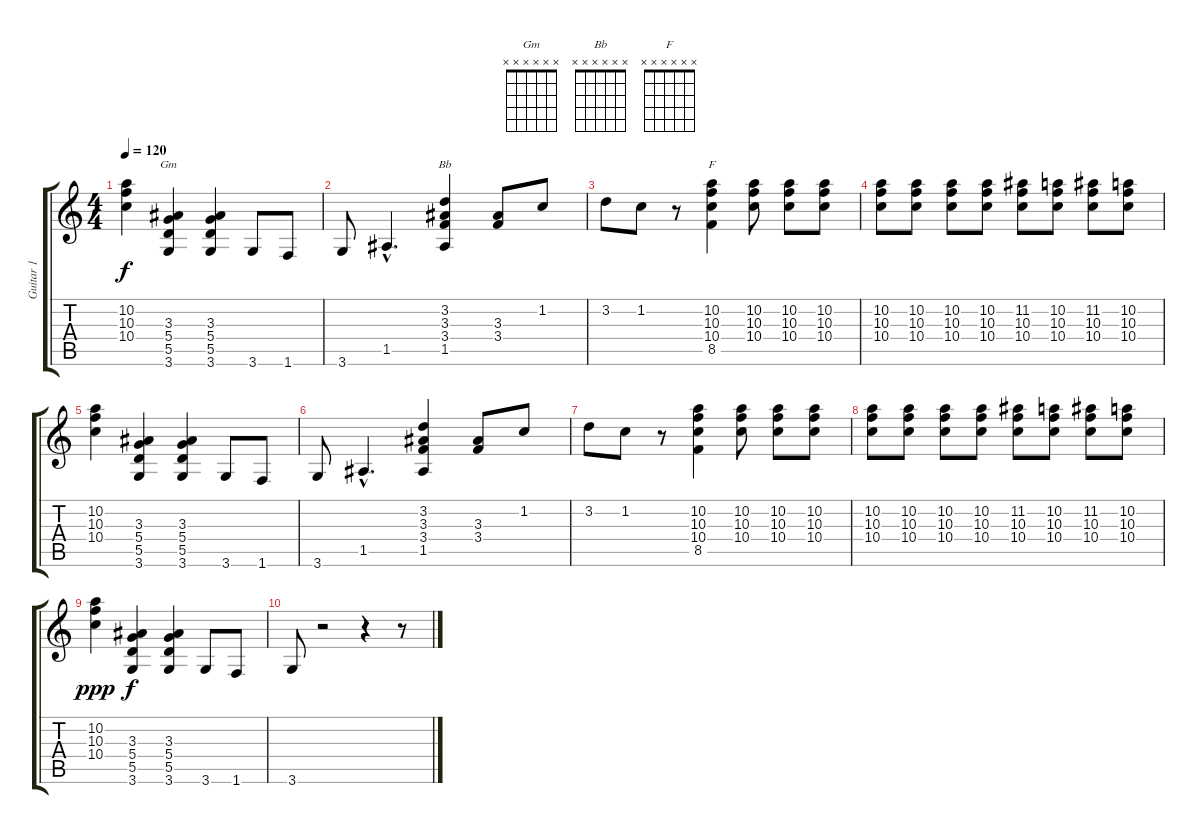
\track ("Guitar 1" "Guitar 1") {instrument distortionguitar}
\staff {score tabs}
\tuning (E4 B3 G3 D3 A2 E2) {hide}
\chord ("Gm" x x x x x x) {firstfret 0}
\chord ("Bb" x x x x x x) {firstfret 0}
\chord ("F" x x x x x x) {firstfret 0}
\ts (4 4)
\tempo 120
\clef g2
\ks c
(10.2 10.3 10.4).4{dy f} (3.3 5.4 5.5 3.6).4{ch "Gm"} (3.3 5.4 5.5 3.6).4 3.6.8 1.6.8 |
3.6.8 1.5{hac}.4{d} (3.2 3.3 3.4 1.5).4{ch "Bb"} (3.3 3.4).8 1.2.8 |
3.2.8 1.2.8 r.8 (10.2 10.3 10.4 8.5).4{ch "F"} (10.2 10.3 10.4).8 (10.2 10.3 10.4).8 (10.2 10.3 10.4).8 |
(10.2 10.3 10.4).8 (10.2 10.3 10.4).8 (10.2 10.3 10.4).8 (10.2 10.3 10.4).8 (11.2 10.3 10.4).8 (10.2 10.3 10.4).8 (11.2 10.3 10.4).8 (10.2 10.3 10.4).8 |
(10.2 10.3 10.4).4{volume 6} (3.3 5.4 5.5 3.6).4 (3.3 5.4 5.5 3.6).4 3.6.8 1.6.8 |
3.6.8 1.5{hac}.4{d} (3.2 3.3 3.4 1.5).4 (3.3 3.4).8 1.2.8 |
3.2.8{volume 0} 1.2.8 r.8 (10.2 10.3 10.4 8.5).4 (10.2 10.3 10.4).8 (10.2 10.3 10.4).8 (10.2 10.3 10.4).8 |
(10.2 10.3 10.4).8 (10.2 10.3 10.4).8 (10.2 10.3 10.4).8 (10.2 10.3 10.4).8 (11.2 10.3 10.4).8 (10.2 10.3 10.4).8 (11.2 10.3 10.4).8 (10.2 10.3 10.4).8 |
(10.2 10.3 10.4).4{dy ppp} (3.3 5.4 5.5 3.6).4{dy f} (3.3 5.4 5.5 3.6).4 3.6.8 1.6.8 |
3.6.8 r.2 r.4 r.8
